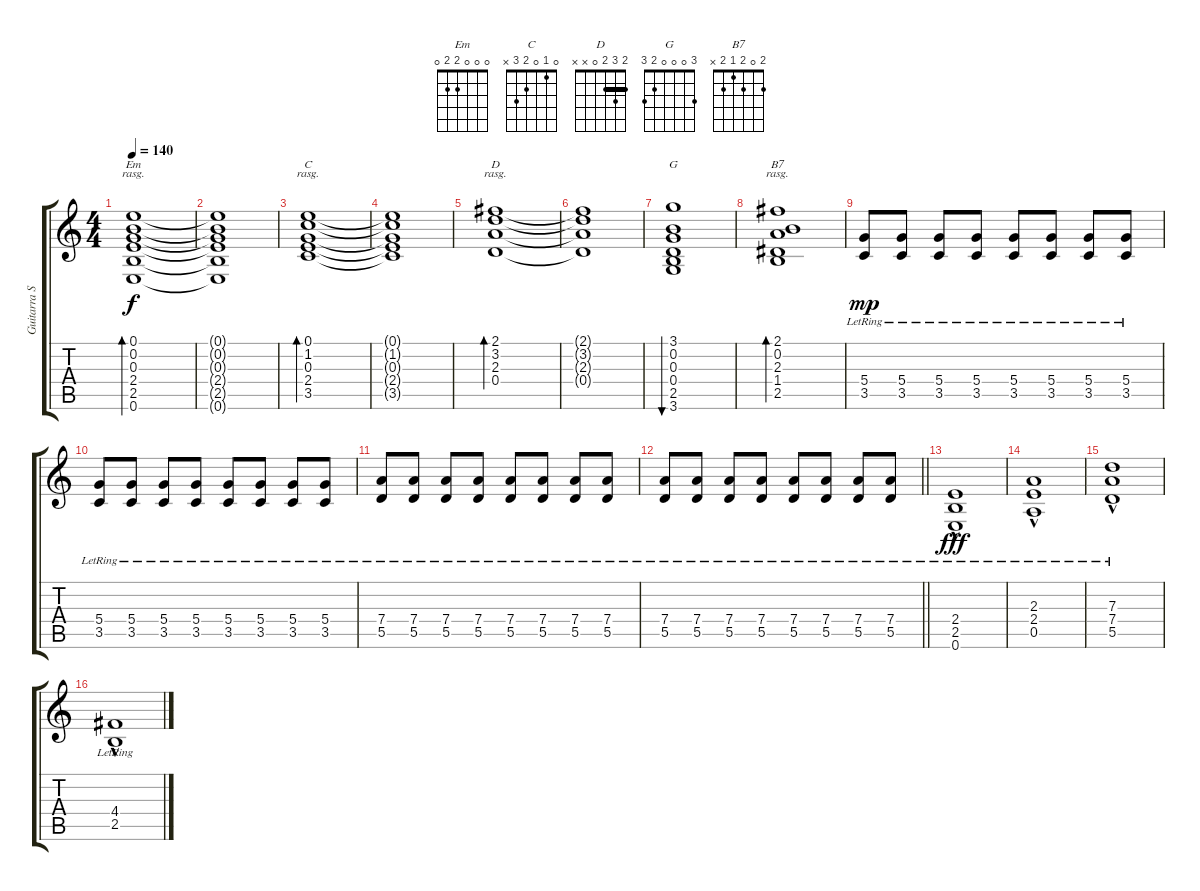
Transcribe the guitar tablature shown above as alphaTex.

\track ("Guitarra Solista" "Guitarra S") {instrument distortionguitar}
\staff {score tabs}
\tuning (E4 B3 G3 D3 A2 E2) {hide}
\chord ("Em" 0 0 0 2 2 0)
\chord ("C" 0 1 0 2 3 x)
\chord ("D" 2 3 2 0 x x) {barre 2}
\chord ("G" 3 0 0 0 2 3)
\chord ("B7" 2 0 2 1 2 x)
\ts (4 4)
\tempo 140
\clef g2
\ks c
(0.1 0.2 0.3 2.4 2.5 0.6).1{bd 480 ch "Em" rasg ii dy f instrument electricguitarclean} |
(0.1{t} 0.2{t} 0.3{t} 2.4{t} 2.5{t} 0.6{t}).1 |
(0.1 1.2 0.3 2.4 3.5).1{bd 480 ch "C" rasg ii instrument electricguitarclean} |
(0.1{t} 1.2{t} 0.3{t} 2.4{t} 3.5{t}).1 |
(2.1 3.2 2.3 0.4).1{bd 480 ch "D" rasg ii instrument electricguitarclean} |
(2.1{t} 3.2{t} 2.3{t} 0.4{t}).1 |
(3.1 0.2 0.3 0.4 2.5 3.6).1{bu 480 ch "G" instrument electricguitarclean} |
(2.1 0.2 2.3 1.4 2.5).1{bd 480 ch "B7" rasg ii instrument electricguitarclean} |
(5.4{lr} 3.5{lr}).8{dy mp} (5.4{lr} 3.5{lr}).8 (5.4{lr} 3.5{lr}).8 (5.4{lr} 3.5{lr}).8 (5.4{lr} 3.5{lr}).8 (5.4{lr} 3.5{lr}).8 (5.4{lr} 3.5{lr}).8 (5.4{lr} 3.5{lr}).8 |
(5.4{lr} 3.5{lr}).8 (5.4{lr} 3.5{lr}).8 (5.4{lr} 3.5{lr}).8 (5.4{lr} 3.5{lr}).8 (5.4{lr} 3.5{lr}).8 (5.4{lr} 3.5{lr}).8 (5.4{lr} 3.5{lr}).8 (5.4{lr} 3.5{lr}).8 |
(7.4{lr} 5.5{lr}).8 (7.4{lr} 5.5{lr}).8 (7.4{lr} 5.5{lr}).8 (7.4{lr} 5.5{lr}).8 (7.4{lr} 5.5{lr}).8 (7.4{lr} 5.5{lr}).8 (7.4{lr} 5.5{lr}).8 (7.4{lr} 5.5{lr}).8 |
\barLineRight lightlight
(7.4{lr} 5.5{lr}).8 (7.4{lr} 5.5{lr}).8 (7.4{lr} 5.5{lr}).8 (7.4{lr} 5.5{lr}).8 (7.4{lr} 5.5{lr}).8 (7.4{lr} 5.5{lr}).8 (7.4{lr} 5.5{lr}).8 (7.4{lr} 5.5{lr}).8 |
(2.4{hac lr} 2.5{hac lr} 0.6{hac lr}).1{dy fff volume 16 instrument distortionguitar} |
(2.3{hac lr} 2.4{hac lr} 0.5{hac lr}).1 |
(7.3{hac lr} 7.4{hac lr} 5.5{hac lr}).1 |
(4.4{hac lr} 2.5{hac lr}).1
